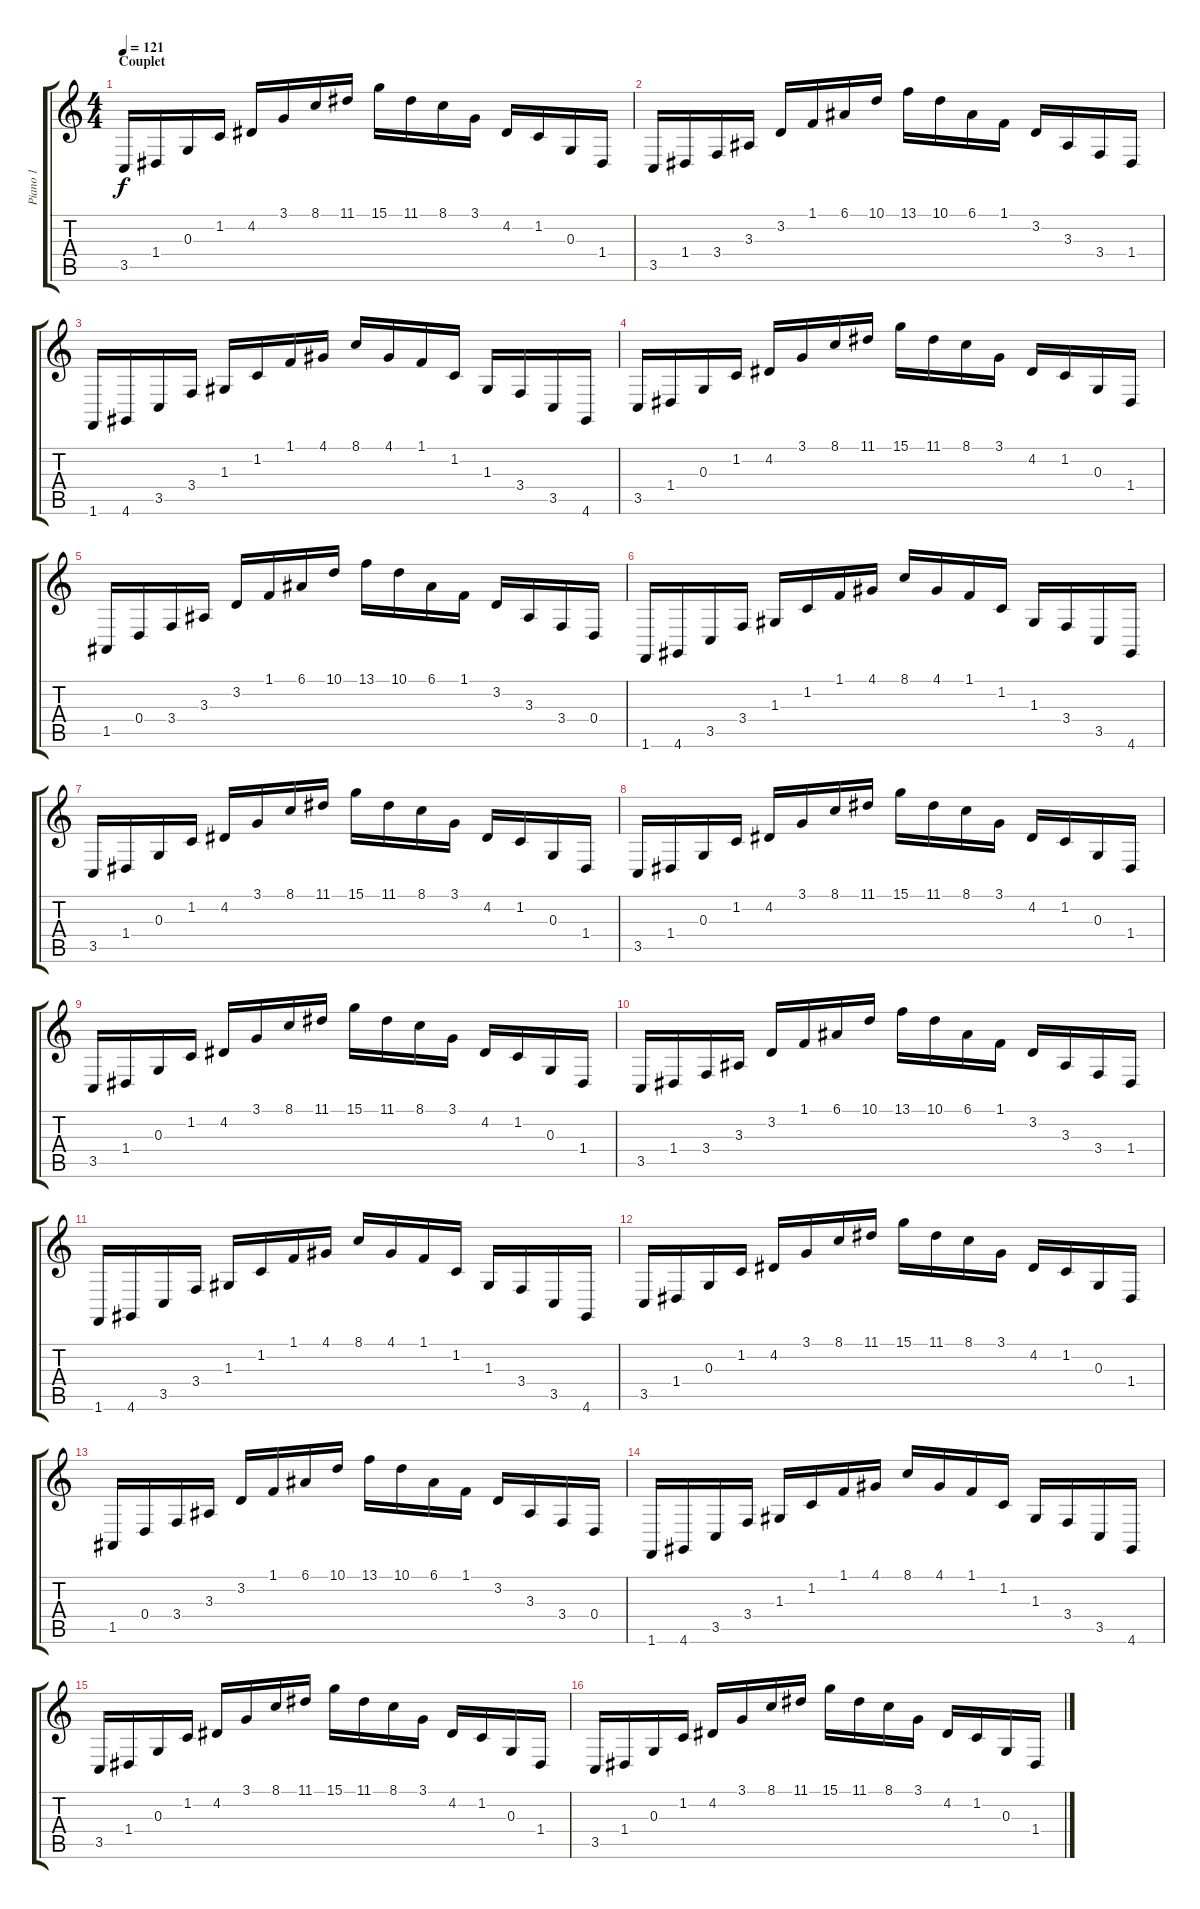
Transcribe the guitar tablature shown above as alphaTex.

\track ("Piano 1" "Piano 1") {instrument fx7echoes}
\staff {score tabs}
\tuning (E4 B3 G3 D3 A2 E2) {hide}
\ts (4 4)
\section ("" "Couplet")
\tempo 121
\clef g2
\ks c
3.5.16{dy f} 1.4.16 0.3.16 1.2.16 4.2.16 3.1.16 8.1.16 11.1.16 15.1.16 11.1.16 8.1.16 3.1.16 4.2.16 1.2.16 0.3.16 1.4.16 |
3.5.16 1.4.16 3.4.16 3.3.16 3.2.16 1.1.16 6.1.16 10.1.16 13.1.16 10.1.16 6.1.16 1.1.16 3.2.16 3.3.16 3.4.16 1.4.16 |
1.6.16 4.6.16 3.5.16 3.4.16 1.3.16 1.2.16 1.1.16 4.1.16 8.1.16 4.1.16 1.1.16 1.2.16 1.3.16 3.4.16 3.5.16 4.6.16 |
3.5.16 1.4.16 0.3.16 1.2.16 4.2.16 3.1.16 8.1.16 11.1.16 15.1.16 11.1.16 8.1.16 3.1.16 4.2.16 1.2.16 0.3.16 1.4.16 |
1.5.16 0.4.16 3.4.16 3.3.16 3.2.16 1.1.16 6.1.16 10.1.16 13.1.16 10.1.16 6.1.16 1.1.16 3.2.16 3.3.16 3.4.16 0.4.16 |
1.6.16 4.6.16 3.5.16 3.4.16 1.3.16 1.2.16 1.1.16 4.1.16 8.1.16 4.1.16 1.1.16 1.2.16 1.3.16 3.4.16 3.5.16 4.6.16 |
3.5.16 1.4.16 0.3.16 1.2.16 4.2.16 3.1.16 8.1.16 11.1.16 15.1.16 11.1.16 8.1.16 3.1.16 4.2.16 1.2.16 0.3.16 1.4.16 |
3.5.16 1.4.16 0.3.16 1.2.16 4.2.16 3.1.16 8.1.16 11.1.16 15.1.16 11.1.16 8.1.16 3.1.16 4.2.16 1.2.16 0.3.16 1.4.16 |
3.5.16 1.4.16 0.3.16 1.2.16 4.2.16 3.1.16 8.1.16 11.1.16 15.1.16 11.1.16 8.1.16 3.1.16 4.2.16 1.2.16 0.3.16 1.4.16 |
3.5.16 1.4.16 3.4.16 3.3.16 3.2.16 1.1.16 6.1.16 10.1.16 13.1.16 10.1.16 6.1.16 1.1.16 3.2.16 3.3.16 3.4.16 1.4.16 |
1.6.16 4.6.16 3.5.16 3.4.16 1.3.16 1.2.16 1.1.16 4.1.16 8.1.16 4.1.16 1.1.16 1.2.16 1.3.16 3.4.16 3.5.16 4.6.16 |
3.5.16 1.4.16 0.3.16 1.2.16 4.2.16 3.1.16 8.1.16 11.1.16 15.1.16 11.1.16 8.1.16 3.1.16 4.2.16 1.2.16 0.3.16 1.4.16 |
1.5.16 0.4.16 3.4.16 3.3.16 3.2.16 1.1.16 6.1.16 10.1.16 13.1.16 10.1.16 6.1.16 1.1.16 3.2.16 3.3.16 3.4.16 0.4.16 |
1.6.16 4.6.16 3.5.16 3.4.16 1.3.16 1.2.16 1.1.16 4.1.16 8.1.16 4.1.16 1.1.16 1.2.16 1.3.16 3.4.16 3.5.16 4.6.16 |
3.5.16 1.4.16 0.3.16 1.2.16 4.2.16 3.1.16 8.1.16 11.1.16 15.1.16 11.1.16 8.1.16 3.1.16 4.2.16 1.2.16 0.3.16 1.4.16 |
3.5.16 1.4.16 0.3.16 1.2.16 4.2.16 3.1.16 8.1.16 11.1.16 15.1.16 11.1.16 8.1.16 3.1.16 4.2.16 1.2.16 0.3.16 1.4.16
